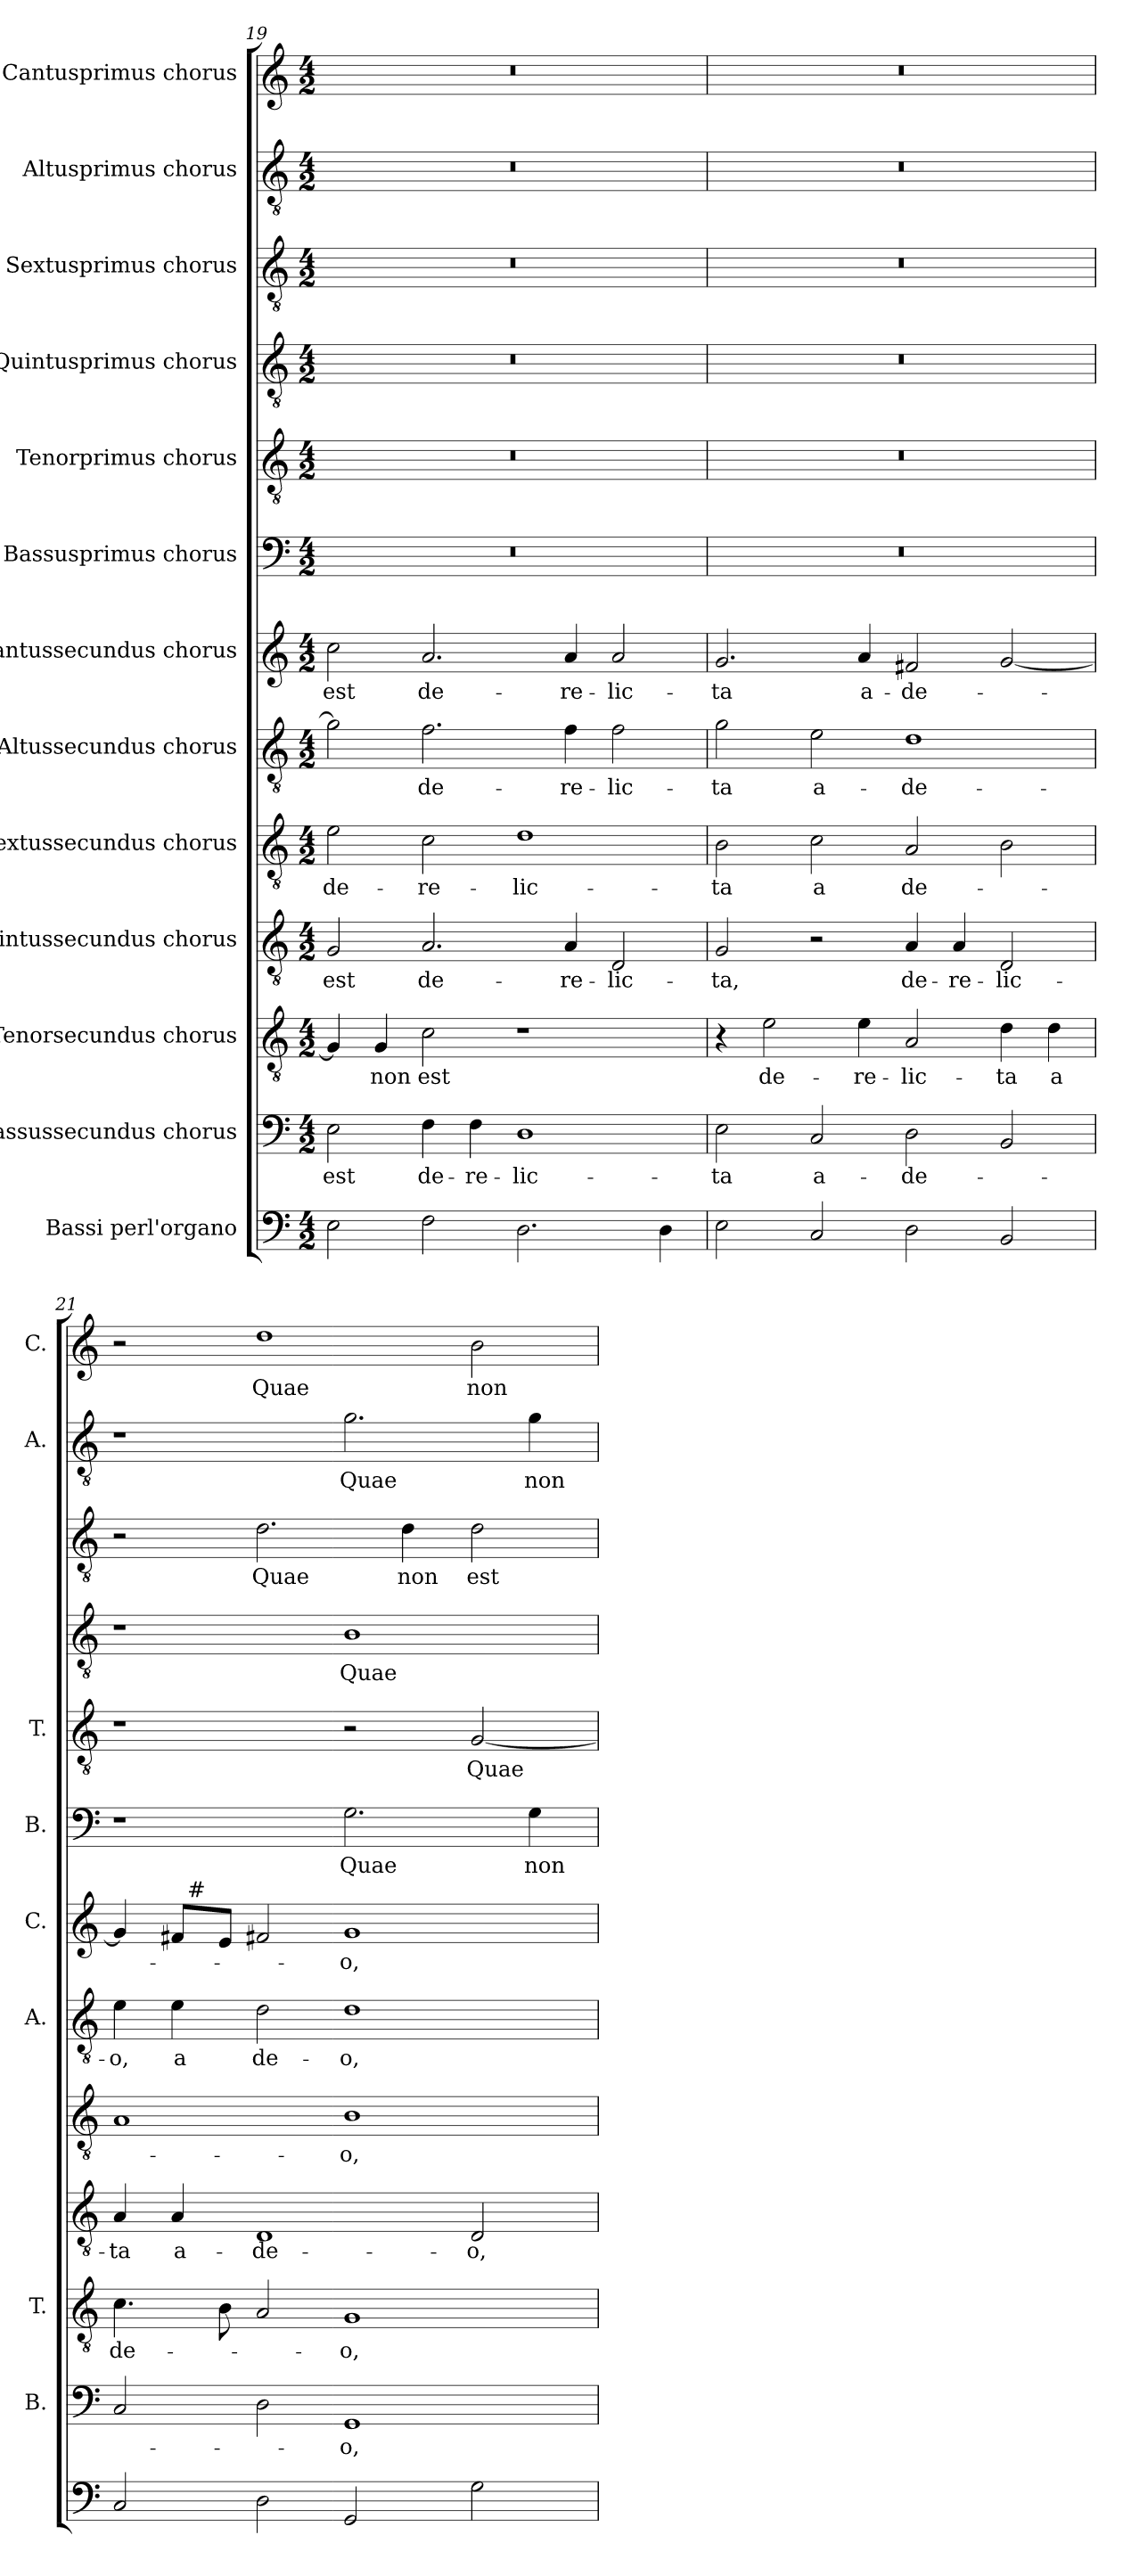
**kern	**kern	**text	**kern	**text	**kern	**text	**kern	**text	**kern	**text	**kern	**text	**kern	**text	**kern	**text	**kern	**text	**kern	**text	**kern	**text	**kern	**text
*part13	*part12	*part12	*part11	*part11	*part10	*part10	*part9	*part9	*part8	*part8	*part7	*part7	*part6	*part6	*part5	*part5	*part4	*part4	*part3	*part3	*part2	*part2	*part1	*part1
*staff13	*staff12	*staff12	*staff11	*staff11	*staff10	*staff10	*staff9	*staff9	*staff8	*staff8	*staff7	*staff7	*staff6	*staff6	*staff5	*staff5	*staff4	*staff4	*staff3	*staff3	*staff2	*staff2	*staff1	*staff1
*I"Bassi perl'organo	*I"Bassussecundus chorus	*	*I"Tenorsecundus chorus	*	*I"Quintussecundus chorus	*	*I"Sextussecundus chorus	*	*I"Altussecundus chorus	*	*I"Cantussecundus chorus	*	*I"Bassusprimus chorus	*	*I"Tenorprimus chorus	*	*I"Quintusprimus chorus	*	*I"Sextusprimus chorus	*	*I"Altusprimus chorus	*	*I"Cantusprimus chorus	*
*	*I'B.	*	*I'T.	*	*	*	*	*	*I'A.	*	*I'C.	*	*I'B.	*	*I'T.	*	*	*	*	*	*I'A.	*	*I'C.	*
*clefF4	*clefF4	*	*clefGv2	*	*clefGv2	*	*clefGv2	*	*clefGv2	*	*clefG2	*	*clefF4	*	*clefGv2	*	*clefGv2	*	*clefGv2	*	*clefGv2	*	*clefG2	*
*	*	*	*ITrd7c12	*	*ITrd7c12	*	*ITrd7c12	*	*ITrd7c12	*	*	*	*	*	*ITrd7c12	*	*ITrd7c12	*	*ITrd7c12	*	*ITrd7c12	*	*	*
*k[]	*k[]	*	*k[]	*	*k[]	*	*k[]	*	*k[]	*	*k[]	*	*k[]	*	*k[]	*	*k[]	*	*k[]	*	*k[]	*	*k[]	*
*C:	*C:	*	*C:	*	*C:	*	*C:	*	*C:	*	*C:	*	*C:	*	*C:	*	*C:	*	*C:	*	*C:	*	*C:	*
*M4/2	*M4/2	*	*M4/2	*	*M4/2	*	*M4/2	*	*M4/2	*	*M4/2	*	*M4/2	*	*M4/2	*	*M4/2	*	*M4/2	*	*M4/2	*	*M4/2	*
=19	=19	=19	=19	=19	=19	=19	=19	=19	=19	=19	=19	=19	=19	=19	=19	=19	=19	=19	=19	=19	=19	=19	=19	=19
!	!	!LO:LY:b	!	!	!	!LO:LY:b	!	!LO:LY:b	!	!	!	!LO:LY:b	!LO:N:vis=1	!	!LO:N:vis=1	!	!LO:N:vis=1	!	!LO:N:vis=1	!	!LO:N:vis=1	!	!LO:N:vis=1	!
2E\	2E\	est	4GG/]	.	2GG/	est	2E\	de-	2G\]	.	2cc\	est	0r	.	0r	.	0r	.	0r	.	0r	.	0r	.
!	!	!	!	!LO:LY:b	!	!	!	!	!	!	!	!	!	!	!	!	!	!	!	!	!	!	!	!
.	.	.	4GG/	non	.	.	.	.	.	.	.	.	.	.	.	.	.	.	.	.	.	.	.	.
!	!	!LO:LY:b	!	!LO:LY:b	!	!LO:LY:b	!	!LO:LY:b	!	!LO:LY:b	!	!LO:LY:b	!	!	!	!	!	!	!	!	!	!	!	!
2F\	4F\	de-	2C\	est	2.AA/	de-	2C\	-re-	2.F\	de-	2.a/	de-	.	.	.	.	.	.	.	.	.	.	.	.
!	!	!LO:LY:b	!	!	!	!	!	!	!	!	!	!	!	!	!	!	!	!	!	!	!	!	!	!
.	4F\	-re-	.	.	.	.	.	.	.	.	.	.	.	.	.	.	.	.	.	.	.	.	.	.
!	!	!LO:LY:b	!	!	!	!	!	!LO:LY:b	!	!	!	!	!	!	!	!	!	!	!	!	!	!	!	!
2.D\	1D	-lic-	1r	.	.	.	1D	-lic-	.	.	.	.	.	.	.	.	.	.	.	.	.	.	.	.
!	!	!	!	!	!	!LO:LY:b	!	!	!	!LO:LY:b	!	!LO:LY:b	!	!	!	!	!	!	!	!	!	!	!	!
.	.	.	.	.	4AA/	-re-	.	.	4F\	-re-	4a/	-re-	.	.	.	.	.	.	.	.	.	.	.	.
!	!	!	!	!	!	!LO:LY:b	!	!	!	!LO:LY:b	!	!LO:LY:b	!	!	!	!	!	!	!	!	!	!	!	!
.	.	.	.	.	2DD/	-lic-	.	.	2F\	-lic-	2a/	-lic-	.	.	.	.	.	.	.	.	.	.	.	.
4D\	.	.	.	.	.	.	.	.	.	.	.	.	.	.	.	.	.	.	.	.	.	.	.	.
=20	=20	=20	=20	=20	=20	=20	=20	=20	=20	=20	=20	=20	=20	=20	=20	=20	=20	=20	=20	=20	=20	=20	=20	=20
!	!	!LO:LY:b	!	!	!	!LO:LY:b	!	!LO:LY:b	!	!LO:LY:b	!	!LO:LY:b	!LO:N:vis=1	!	!LO:N:vis=1	!	!LO:N:vis=1	!	!LO:N:vis=1	!	!LO:N:vis=1	!	!LO:N:vis=1	!
2E\	2E\	-ta	4r	.	2GG/	-ta,	2BB\	-ta	2G\	-ta	2.g/	-ta	0r	.	0r	.	0r	.	0r	.	0r	.	0r	.
!	!	!	!	!LO:LY:b	!	!	!	!	!	!	!	!	!	!	!	!	!	!	!	!	!	!	!	!
.	.	.	2E\	de-	.	.	.	.	.	.	.	.	.	.	.	.	.	.	.	.	.	.	.	.
!	!	!LO:LY:b	!	!	!	!	!	!LO:LY:b	!	!LO:LY:b	!	!	!	!	!	!	!	!	!	!	!	!	!	!
2C/	2C/	a-	.	.	2r	.	2C\	a	2E\	a-	.	.	.	.	.	.	.	.	.	.	.	.	.	.
!	!	!	!	!LO:LY:b	!	!	!	!	!	!	!	!LO:LY:b	!	!	!	!	!	!	!	!	!	!	!	!
.	.	.	4E\	-re-	.	.	.	.	.	.	4a/	a-	.	.	.	.	.	.	.	.	.	.	.	.
!	!	!LO:LY:b	!	!LO:LY:b	!	!LO:LY:b	!	!LO:LY:b	!	!LO:LY:b	!	!LO:LY:b	!	!	!	!	!	!	!	!	!	!	!	!
2D\	2D\	-de-	2AA/	-lic-	4AA/	de-	2AA/	de-	1D	-de-	2f#X/	-de-	.	.	.	.	.	.	.	.	.	.	.	.
!	!	!	!	!	!	!LO:LY:b	!	!	!	!	!	!	!	!	!	!	!	!	!	!	!	!	!	!
.	.	.	.	.	4AA/	-re-	.	.	.	.	.	.	.	.	.	.	.	.	.	.	.	.	.	.
!	!	!	!	!LO:LY:b	!	!LO:LY:b	!	!	!	!	!	!	!	!	!	!	!	!	!	!	!	!	!	!
2BB/	2BB/	.	4D\	-ta	2DD/	-lic-	2BB\	.	.	.	[<2g/	.	.	.	.	.	.	.	.	.	.	.	.	.
!	!	!	!	!LO:LY:b	!	!	!	!	!	!	!	!	!	!	!	!	!	!	!	!	!	!	!	!
.	.	.	4D\	a	.	.	.	.	.	.	.	.	.	.	.	.	.	.	.	.	.	.	.	.
!!LO:PB:g=z
=21	=21	=21	=21	=21	=21	=21	=21	=21	=21	=21	=21	=21	=21	=21	=21	=21	=21	=21	=21	=21	=21	=21	=21	=21
!	!	!	!	!LO:LY:b	!	!LO:LY:b	!	!	!	!LO:LY:b	!	!	!	!	!	!	!	!	!	!	!	!	!	!
*	*	*	*	*	*	*	*	*	*	*	*^	*	*	*	*	*	*	*	*	*	*	*	*	*
2C/	2C/	.	4.C\	de-	4AA/	-ta	1AA	.	4E\	-o,	4g/]	4ryy	.	1r	.	1r	.	1r	.	2r	.	1r	.	2r	.
!	!	!	!	!	!	!LO:LY:b	!	!	!	!LO:LY:b	!	!	!	!	!	!	!	!	!	!	!	!	!	!	!
.	.	.	.	.	4AA/	a-	.	.	4E\	a	8f#/L	32ryy	.	.	.	.	.	.	.	.	.	.	.	.	.
!	!	!	!	!	!	!	!	!	!	!	!	!LO:TX:a:t=#	!	!	!	!	!	!	!	!	!	!	!	!	!
.	.	.	.	.	.	.	.	.	.	.	.	1ryy	.	.	.	.	.	.	.	.	.	.	.	.	.
.	.	.	8BB\	.	.	.	.	.	.	.	8e/J	.	.	.	.	.	.	.	.	.	.	.	.	.	.
!	!	!	!	!	!	!LO:LY:b	!	!	!	!LO:LY:b	!	!	!	!	!	!	!	!	!	!	!LO:LY:b	!	!	!	!LO:LY:b
2D\	2D\	.	2AA/	.	1DD	-de-	.	.	2D\	de-	2f#X/	.	.	.	.	.	.	.	.	2.D\	Quae	.	.	1dd	Quae
!	!	!LO:LY:b	!	!LO:LY:b	!	!	!	!LO:LY:b	!	!LO:LY:b	!	!	!LO:LY:b	!	!LO:LY:b	!	!	!	!LO:LY:b	!	!	!	!LO:LY:b	!	!
2GG/	1GG	-o,	1GG	-o,	.	.	1BB	-o,	1D	-o,	1g	.	-o,	2.G\	Quae	2r	.	1BB	Quae	.	.	2.G\	Quae	.	.
!	!	!	!	!	!	!	!	!	!	!	!	!	!	!	!	!	!	!	!	!	!LO:LY:b	!	!	!	!
.	.	.	.	.	.	.	.	.	.	.	.	.	.	.	.	.	.	.	.	4D\	non	.	.	.	.
.	.	.	.	.	.	.	.	.	.	.	.	2ryy	.	.	.	.	.	.	.	.	.	.	.	.	.
!	!	!	!	!	!	!LO:LY:b	!	!	!	!	!	!	!	!	!	!	!LO:LY:b	!	!	!	!LO:LY:b	!	!	!	!LO:LY:b
2G\	.	.	.	.	2DD/	-o,	.	.	.	.	.	.	.	.	.	[<2GG/	Quae	.	.	2D\	est	.	.	2b\	non
!	!	!	!	!	!	!	!	!	!	!	!	!	!	!	!LO:LY:b	!	!	!	!	!	!	!	!LO:LY:b	!	!
.	.	.	.	.	.	.	.	.	.	.	.	.	.	4G\	non	.	.	.	.	.	.	4G\	non	.	.
.	.	.	.	.	.	.	.	.	.	.	.	8..ryy	.	.	.	.	.	.	.	.	.	.	.	.	.
*	*	*	*	*	*	*	*	*	*	*	*v	*v	*	*	*	*	*	*	*	*	*	*	*	*	*
=	=	=	=	=	=	=	=	=	=	=	=	=	=	=	=	=	=	=	=	=	=	=	=	=
*-	*-	*-	*-	*-	*-	*-	*-	*-	*-	*-	*-	*-	*-	*-	*-	*-	*-	*-	*-	*-	*-	*-	*-	*-
